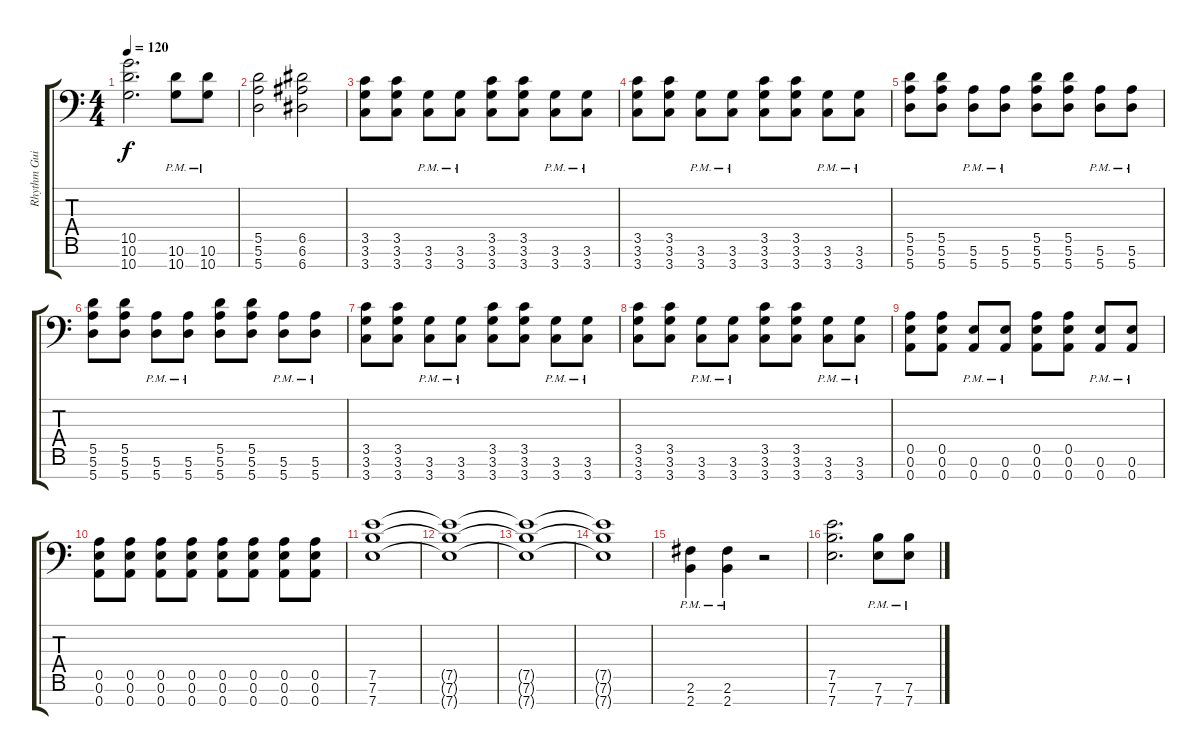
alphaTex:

\track ("Rhythm Guitar" "Rhythm Gui") {instrument distortionguitar}
\staff {score tabs}
\tuning (E4 B3 G3 D3 A2 E2 A1) {hide}
\ts (4 4)
\tempo 120
\clef f4
\ks c
(10.5 10.6 10.7).2{d dy f} (10.6{pm} 10.7{pm}).8 (10.6{pm} 10.7{pm}).8 |
(5.5 5.6 5.7).2 (6.5 6.6 6.7).2 |
(3.5 3.6 3.7).8 (3.5 3.6 3.7).8 (3.6{pm} 3.7{pm}).8 (3.6{pm} 3.7{pm}).8 (3.5 3.6 3.7).8 (3.5 3.6 3.7).8 (3.6{pm} 3.7{pm}).8 (3.6{pm} 3.7{pm}).8 |
(3.5 3.6 3.7).8 (3.5 3.6 3.7).8 (3.6{pm} 3.7{pm}).8 (3.6{pm} 3.7{pm}).8 (3.5 3.6 3.7).8 (3.5 3.6 3.7).8 (3.6{pm} 3.7{pm}).8 (3.6{pm} 3.7{pm}).8 |
(5.5 5.6 5.7).8 (5.5 5.6 5.7).8 (5.6{pm} 5.7{pm}).8 (5.6{pm} 5.7{pm}).8 (5.5 5.6 5.7).8 (5.5 5.6 5.7).8 (5.6{pm} 5.7{pm}).8 (5.6{pm} 5.7{pm}).8 |
(5.5 5.6 5.7).8 (5.5 5.6 5.7).8 (5.6{pm} 5.7{pm}).8 (5.6{pm} 5.7{pm}).8 (5.5 5.6 5.7).8 (5.5 5.6 5.7).8 (5.6{pm} 5.7{pm}).8 (5.6{pm} 5.7{pm}).8 |
(3.5 3.6 3.7).8 (3.5 3.6 3.7).8 (3.6{pm} 3.7{pm}).8 (3.6{pm} 3.7{pm}).8 (3.5 3.6 3.7).8 (3.5 3.6 3.7).8 (3.6{pm} 3.7{pm}).8 (3.6{pm} 3.7{pm}).8 |
(3.5 3.6 3.7).8 (3.5 3.6 3.7).8 (3.6{pm} 3.7{pm}).8 (3.6{pm} 3.7{pm}).8 (3.5 3.6 3.7).8 (3.5 3.6 3.7).8 (3.6{pm} 3.7{pm}).8 (3.6{pm} 3.7{pm}).8 |
(0.5 0.6 0.7).8 (0.5 0.6 0.7).8 (0.6{pm} 0.7{pm}).8 (0.6{pm} 0.7{pm}).8 (0.5 0.6 0.7).8 (0.5 0.6 0.7).8 (0.6{pm} 0.7{pm}).8 (0.6{pm} 0.7{pm}).8 |
(0.5 0.6 0.7).8 (0.5 0.6 0.7).8 (0.5 0.6 0.7).8 (0.5 0.6 0.7).8 (0.5 0.6 0.7).8 (0.5 0.6 0.7).8 (0.5 0.6 0.7).8 (0.5 0.6 0.7).8 |
(7.5 7.6 7.7).1 |
(7.5{t} 7.6{t} 7.7{t}).1 |
(7.5{t} 7.6{t} 7.7{t}).1 |
(7.5{t} 7.6{t} 7.7{t}).1 |
(2.6{pm} 2.7{pm}).4 (2.6{pm} 2.7{pm}).4 r.2 |
(7.5 7.6 7.7).2{d} (7.6{pm} 7.7{pm}).8 (7.6{pm} 7.7{pm}).8
